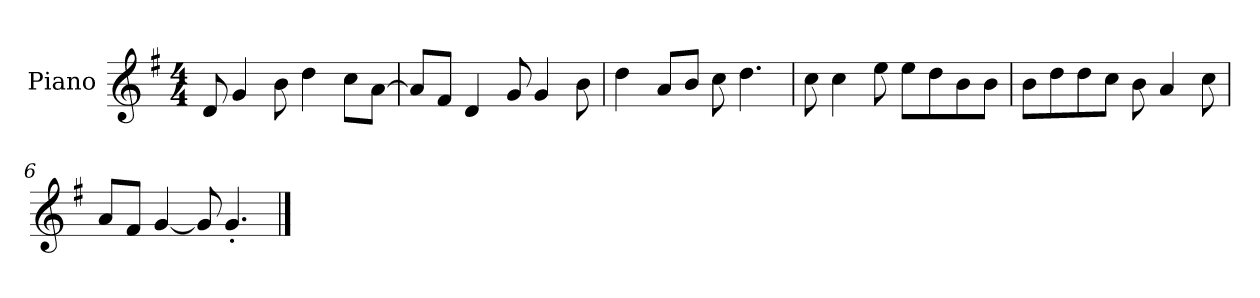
**kern
*part1
*staff1
*I"Piano
*I'P-no
*clefG2
*k[f#]
*M4/4
*MM90
=1
8d/
4g/
8b\
4dd\
8cc\L
[8a\J
=2
8a/L]
8f#/J
4d/
8g/
4g/
8b\
=3
4dd\
8a/L
8b/J
8cc\
4.dd\
=4
8cc\
4cc\
8ee\
8ee\L
8dd\
8b\
8b\J
=5
8b\L
8dd\
8dd\
8cc\J
8b\
4a/
8cc\
!!LO:LB:g=z
=6
8a/L
8f#/J
[4g/
8g/]
4.g'/
==
*-
